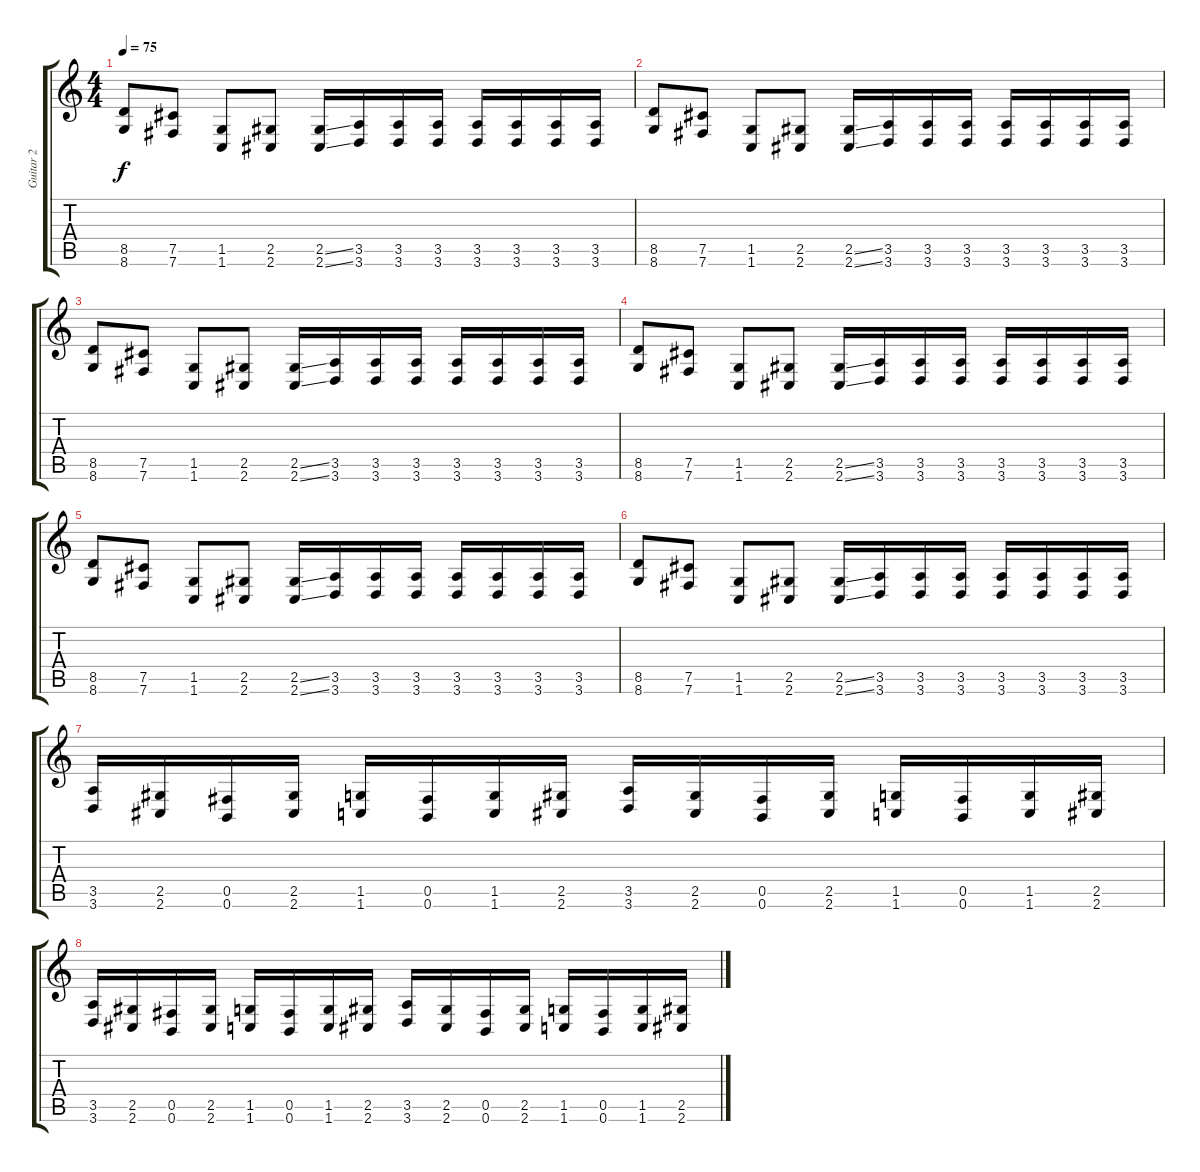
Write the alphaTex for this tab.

\track ("Guitar 2" "Guitar 2") {instrument overdrivenguitar}
\staff {score tabs}
\tuning (Db4 Ab3 E3 B2 Gb2 B1) {hide}
\ts (4 4)
\tempo 75
\clef g2
\ks c
(8.5 8.6).8{dy f} (7.5 7.6).8 (1.5 1.6).8 (2.5 2.6).8 (2.5{ss} 2.6{ss}).16 (3.5 3.6).16 (3.5 3.6).16 (3.5 3.6).16 (3.5 3.6).16 (3.5 3.6).16 (3.5 3.6).16 (3.5 3.6).16 |
(8.5 8.6).8 (7.5 7.6).8 (1.5 1.6).8 (2.5 2.6).8 (2.5{ss} 2.6{ss}).16 (3.5 3.6).16 (3.5 3.6).16 (3.5 3.6).16 (3.5 3.6).16 (3.5 3.6).16 (3.5 3.6).16 (3.5 3.6).16 |
(8.5 8.6).8 (7.5 7.6).8 (1.5 1.6).8 (2.5 2.6).8 (2.5{ss} 2.6{ss}).16 (3.5 3.6).16 (3.5 3.6).16 (3.5 3.6).16 (3.5 3.6).16 (3.5 3.6).16 (3.5 3.6).16 (3.5 3.6).16 |
(8.5 8.6).8 (7.5 7.6).8 (1.5 1.6).8 (2.5 2.6).8 (2.5{ss} 2.6{ss}).16 (3.5 3.6).16 (3.5 3.6).16 (3.5 3.6).16 (3.5 3.6).16 (3.5 3.6).16 (3.5 3.6).16 (3.5 3.6).16 |
(8.5 8.6).8 (7.5 7.6).8 (1.5 1.6).8 (2.5 2.6).8 (2.5{ss} 2.6{ss}).16 (3.5 3.6).16 (3.5 3.6).16 (3.5 3.6).16 (3.5 3.6).16 (3.5 3.6).16 (3.5 3.6).16 (3.5 3.6).16 |
(8.5 8.6).8 (7.5 7.6).8 (1.5 1.6).8 (2.5 2.6).8 (2.5{ss} 2.6{ss}).16 (3.5 3.6).16 (3.5 3.6).16 (3.5 3.6).16 (3.5 3.6).16 (3.5 3.6).16 (3.5 3.6).16 (3.5 3.6).16 |
(3.5 3.6).16 (2.5 2.6).16 (0.5 0.6).16 (2.5 2.6).16 (1.5 1.6).16 (0.5 0.6).16 (1.5 1.6).16 (2.5 2.6).16 (3.5 3.6).16 (2.5 2.6).16 (0.5 0.6).16 (2.5 2.6).16 (1.5 1.6).16 (0.5 0.6).16 (1.5 1.6).16 (2.5 2.6).16 |
(3.5 3.6).16 (2.5 2.6).16 (0.5 0.6).16 (2.5 2.6).16 (1.5 1.6).16 (0.5 0.6).16 (1.5 1.6).16 (2.5 2.6).16 (3.5 3.6).16 (2.5 2.6).16 (0.5 0.6).16 (2.5 2.6).16 (1.5 1.6).16 (0.5 0.6).16 (1.5 1.6).16 (2.5 2.6).16
